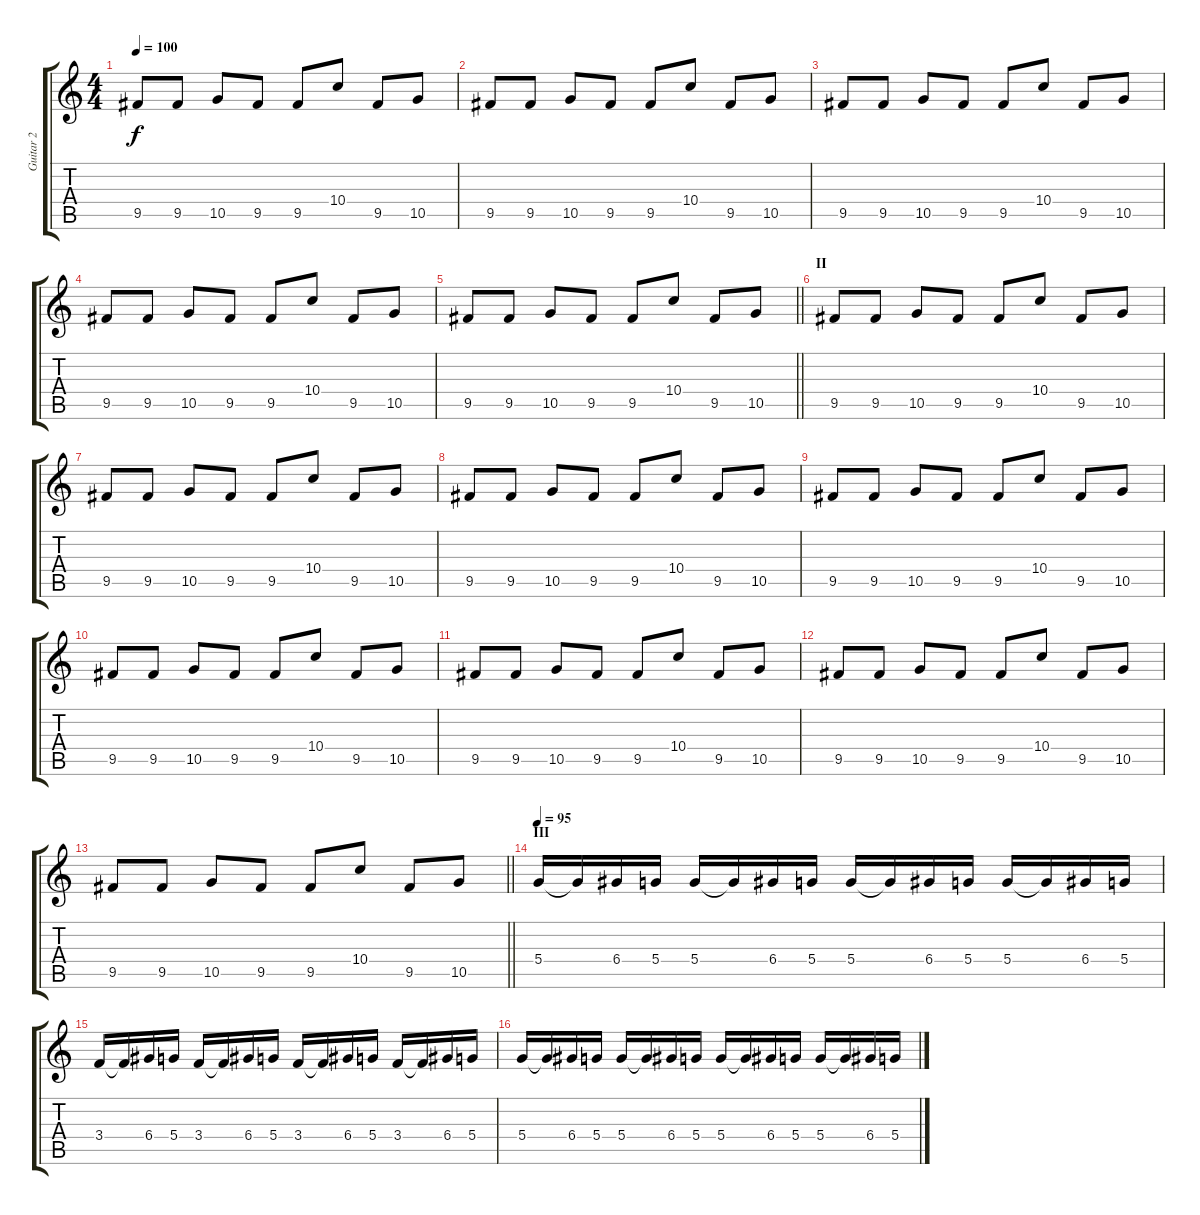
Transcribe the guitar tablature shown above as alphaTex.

\track ("Guitar 2" "Guitar 2") {instrument overdrivenguitar}
\staff {score tabs}
\tuning (E4 B3 G3 D3 A2 E2) {hide}
\ts (4 4)
\tempo 100
\clef g2
\ks c
9.5.8{dy f} 9.5.8 10.5.8 9.5.8 9.5.8 10.4.8 9.5.8 10.5.8 |
9.5.8 9.5.8 10.5.8 9.5.8 9.5.8 10.4.8 9.5.8 10.5.8 |
9.5.8 9.5.8 10.5.8 9.5.8 9.5.8 10.4.8 9.5.8 10.5.8 |
9.5.8 9.5.8 10.5.8 9.5.8 9.5.8 10.4.8 9.5.8 10.5.8 |
\barLineRight lightlight
9.5.8 9.5.8 10.5.8 9.5.8 9.5.8 10.4.8 9.5.8 10.5.8 |
\section ("" "II")
9.5.8 9.5.8 10.5.8 9.5.8 9.5.8 10.4.8 9.5.8 10.5.8 |
9.5.8 9.5.8 10.5.8 9.5.8 9.5.8 10.4.8 9.5.8 10.5.8 |
9.5.8 9.5.8 10.5.8 9.5.8 9.5.8 10.4.8 9.5.8 10.5.8 |
9.5.8 9.5.8 10.5.8 9.5.8 9.5.8 10.4.8 9.5.8 10.5.8 |
9.5.8 9.5.8 10.5.8 9.5.8 9.5.8 10.4.8 9.5.8 10.5.8 |
9.5.8 9.5.8 10.5.8 9.5.8 9.5.8 10.4.8 9.5.8 10.5.8 |
9.5.8 9.5.8 10.5.8 9.5.8 9.5.8 10.4.8 9.5.8 10.5.8 |
\barLineRight lightlight
9.5.8 9.5.8 10.5.8 9.5.8 9.5.8 10.4.8 9.5.8 10.5.8 |
\section ("" "III")
\tempo 95
5.4.16 5.4{t}.16 6.4.16 5.4.16 5.4.16 5.4{t}.16 6.4.16 5.4.16 5.4.16 5.4{t}.16 6.4.16 5.4.16 5.4.16 5.4{t}.16 6.4.16 5.4.16 |
3.4.16 3.4{t}.16 6.4.16 5.4.16 3.4.16 3.4{t}.16 6.4.16 5.4.16 3.4.16 3.4{t}.16 6.4.16 5.4.16 3.4.16 3.4{t}.16 6.4.16 5.4.16 |
5.4.16 5.4{t}.16 6.4.16 5.4.16 5.4.16 5.4{t}.16 6.4.16 5.4.16 5.4.16 5.4{t}.16 6.4.16 5.4.16 5.4.16 5.4{t}.16 6.4.16 5.4.16
